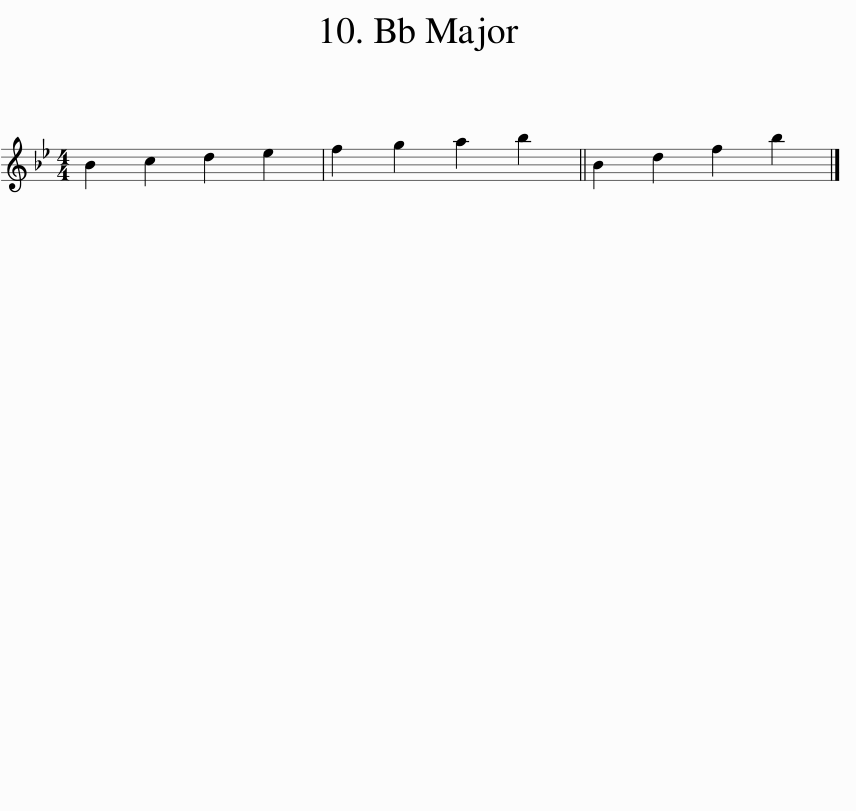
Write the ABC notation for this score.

X:1
L:1/8
M:4/4
I:linebreak $
K:Bb
V:1 treble
V:1
 B2 c2 d2 e2 | f2 g2 a2 b2 || B2 d2 f2 b2 |] %3
